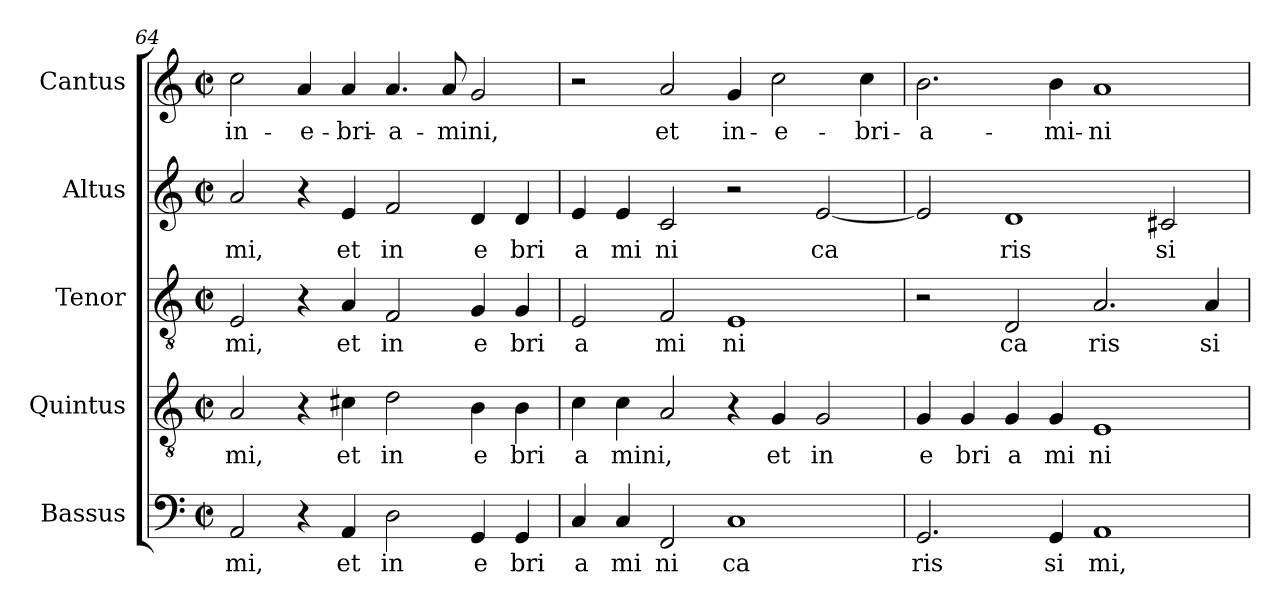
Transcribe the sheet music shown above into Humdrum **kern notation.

**kern	**text	**kern	**text	**kern	**text	**kern	**text	**kern	**text
*part5	*part5	*part4	*part4	*part3	*part3	*part2	*part2	*part1	*part1
*staff5	*staff5	*staff4	*staff4	*staff3	*staff3	*staff2	*staff2	*staff1	*staff1
*I"Bassus	*	*I"Quintus	*	*I"Tenor	*	*I"Altus	*	*I"Cantus	*
*clefF4	*	*clefGv2	*	*clefGv2	*	*clefG2	*	*clefG2	*
*M2/2	*	*M2/2	*	*M2/2	*	*M2/2	*	*M2/2	*
*met(c|)	*	*met(c|)	*	*met(c|)	*	*met(c|)	*	*met(c|)	*
=64	=64	=64	=64	=64	=64	=64	=64	=64	=64
!	!LO:LY:b:cj	!	!LO:LY:b:cj	!	!LO:LY:b:cj	!	!LO:LY:b:cj	!	!LO:LY:b:cj
2AA/	mi,	2A/	mi,	2E/	mi,	2a/	mi,	2cc\	in-
!	!	!	!	!	!	!	!	!	!LO:LY:b:cj
4r	.	4r	.	4r	.	4r	.	4a/	-e-
!	!LO:LY:b:cj	!	!LO:LY:b:cj	!	!LO:LY:b:cj	!	!LO:LY:b:cj	!	!LO:LY:b:cj
4AA/	et	4c#X\	et	4A/	et	4e/	et	4a/	-bri-
!	!LO:LY:b:cj	!	!LO:LY:b:cj	!	!LO:LY:b:cj	!	!LO:LY:b:cj	!	!LO:LY:b:cj
2D\	in	2d\	in	2F/	in	2f/	in	4.a/	-a-
!	!	!	!	!	!	!	!	!	!LO:LY:b:cj
.	.	.	.	.	.	.	.	8a/	-mini,
!	!LO:LY:b:cj	!	!LO:LY:b:cj	!	!LO:LY:b:cj	!	!LO:LY:b:cj	!	!
4GG/	e	4B\	e	4G/	e	4d/	e	2g/	.
!	!LO:LY:b:cj	!	!LO:LY:b:cj	!	!LO:LY:b:cj	!	!LO:LY:b:cj	!	!
4GG/	bri	4B\	bri	4G/	bri	4d/	bri	.	.
=65	=65	=65	=65	=65	=65	=65	=65	=65	=65
!	!LO:LY:b:cj	!	!LO:LY:b:cj	!	!LO:LY:b:cj	!	!LO:LY:b:cj	!	!
4C/	a	4c\	a	2E/	a	4e/	a	2r	.
!	!LO:LY:b:cj	!	!LO:LY:b:cj	!	!	!	!LO:LY:b:cj	!	!
4C/	mi	4c\	mini,	.	.	4e/	mi	.	.
!	!LO:LY:b:cj	!	!	!	!LO:LY:b:cj	!	!LO:LY:b:cj	!	!LO:LY:b:cj
2FF/	ni	2A/	.	2F/	mi	2c/	ni	2a/	et
!	!LO:LY:b:cj	!	!	!	!LO:LY:b:cj	!	!	!	!LO:LY:b:cj
1C	ca	4r	.	1E	ni	2r	.	4g/	in-
!	!	!	!LO:LY:b:cj	!	!	!	!	!	!LO:LY:b:cj
.	.	4G/	et	.	.	.	.	2cc\	-e-
!	!	!	!LO:LY:b:cj	!	!	!	!LO:LY:b:cj	!	!
.	.	2G/	in	.	.	[<2e/	ca	.	.
!	!	!	!	!	!	!	!	!	!LO:LY:b:cj
.	.	.	.	.	.	.	.	4cc\	-bri-
=66	=66	=66	=66	=66	=66	=66	=66	=66	=66
!	!LO:LY:b:cj	!	!LO:LY:b:cj	!	!	!	!	!	!LO:LY:b:cj
2.GG/	ris	4G/	e	2r	.	2e/]	.	2.b\	-a-
!	!	!	!LO:LY:b:cj	!	!	!	!	!	!
.	.	4G/	bri	.	.	.	.	.	.
!	!	!	!LO:LY:b:cj	!	!LO:LY:b:cj	!	!LO:LY:b:cj	!	!
.	.	4G/	a	2D/	ca	1d	ris	.	.
!	!LO:LY:b:cj	!	!LO:LY:b:cj	!	!	!	!	!	!LO:LY:b:cj
4GG/	si	4G/	mi	.	.	.	.	4b\	-mi-
!	!LO:LY:b:cj	!	!LO:LY:b:cj	!	!LO:LY:b:cj	!	!	!	!LO:LY:b:cj
1AA	mi,	1E	ni	2.A/	ris	.	.	1a	-ni
!	!	!	!	!	!	!	!LO:LY:b:cj	!	!
.	.	.	.	.	.	2c#/	si	.	.
!	!	!	!	!	!LO:LY:b:cj	!	!	!	!
.	.	.	.	4A/	si	.	.	.	.
=	=	=	=	=	=	=	=	=	=
*-	*-	*-	*-	*-	*-	*-	*-	*-	*-
